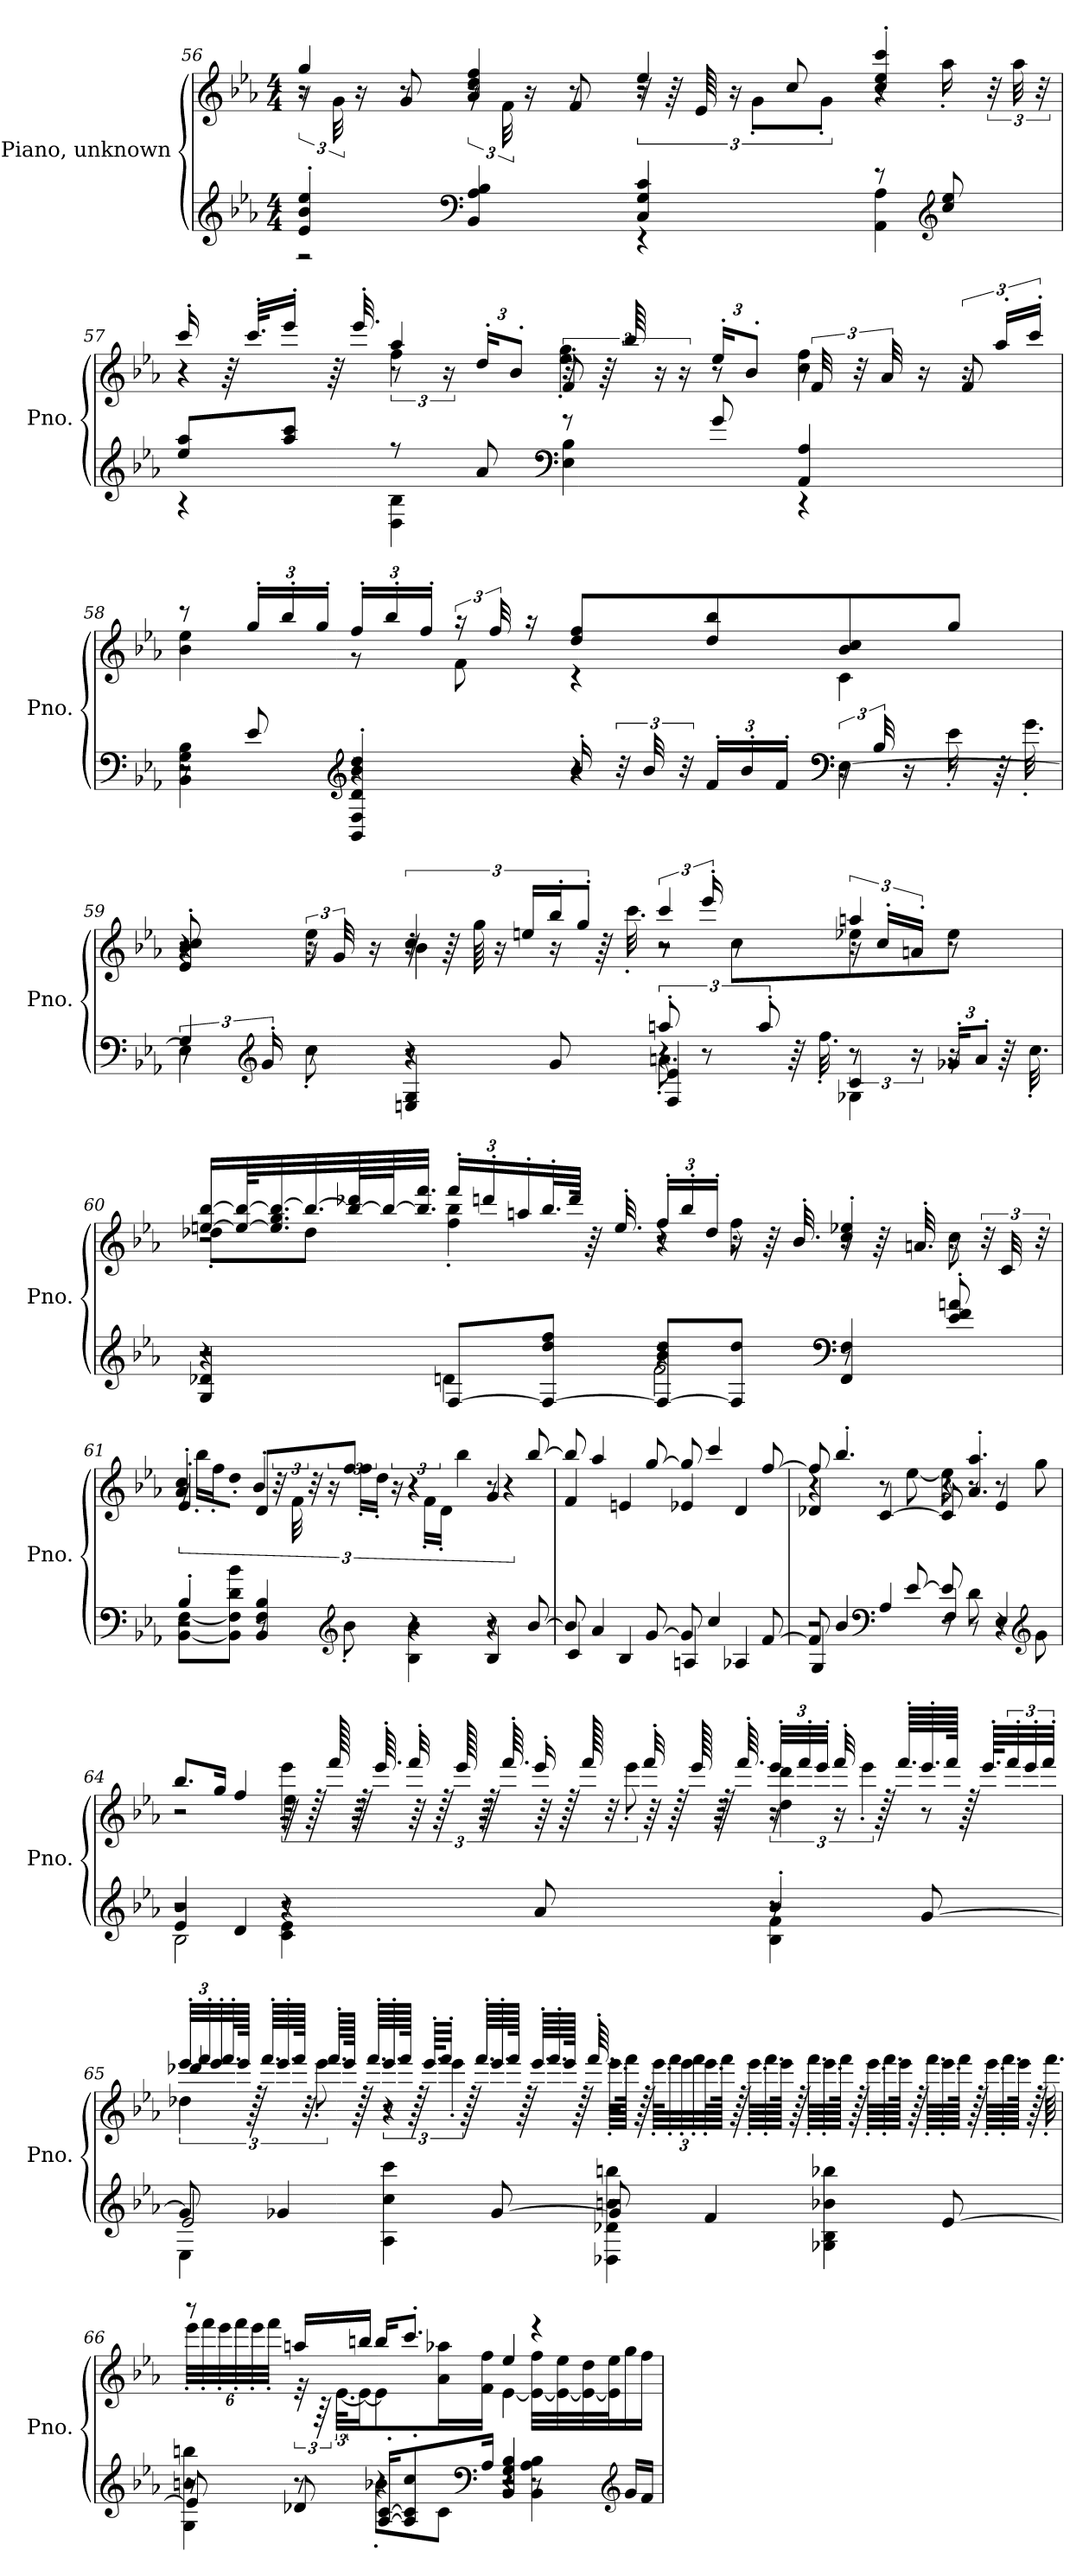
**kern	**kern
*part1	*part1
*staff2	*staff1
*I"Piano, unknown	*
*I'Pno.	*
*clefG2	*clefG2
*k[b-e-a-]	*k[b-e-a-]
*M4/4	*M4/4
=56	=56
*^	*^
*	*	*	*^
4e-/' 4b-/' 4ee-/'	2r	4gg/	24r	8r
.	.	.	48g\	.
.	.	.	16r	.
.	.	.	8r	8g/
*clefF4	*	*	*	*
4BB-/ 4A-/ 4B-/	.	4a-/ 4dd/ 4ff/	24r	8r
.	.	.	48f\	.
.	.	.	16r	.
.	.	.	8r	8f/
4C/ 4G/ 4c/	4r	4ee-/	12r	32r
.	.	.	.	64r
.	.	.	.	64e-/
.	.	.	.	16r
.	.	.	12g'\L	.
.	.	.	.	8cc/
.	.	.	12g'\J	.
8r	4AA-\ 4A-\	4r	8r	4cc/' 4ee-/' 4ccc/'
*clefG2	*	*	*	*
8cc/ 8ee-/	.	.	16aa-'\	.
.	.	.	48r	.
.	.	.	48aa-\	.
.	.	.	48r	.
!!LO:LB:g=z	!!	!!
=57	=57	=57	=57	=57
8ee-/ 8aa-/L	4r	16ccc'/	4r	4r
.	.	64r	.	.
.	.	32.ccc'/KLL	.	.
8aa-/ 8ccc/J	.	16eee-'/JJ	.	.
.	.	64r	.	.
.	.	32.eee-'/	.	.
8r	4D\ 4B-\	12r	4ff\	4aa-/
.	.	24r	.	.
8a-/	.	24dd'/KL	.	.
.	.	12b-'/J	.	.
*clefF4	*	*	*	*
8r	4E-\ 4B-\	12f'/	4ee-\' 4gg\'	32r
.	.	.	.	64r
.	.	.	.	64bb-/
.	.	.	.	16r
.	.	24r	.	.
8g/	.	24ee-'/KL	.	8r
.	.	12b-'/J	.	.
4AA-/ 4A-/	4r	8r	4cc\ 4ff\	48f/
.	.	.	.	48r
.	.	.	.	48a-/
.	.	.	.	16r
.	.	24r	.	8f/
.	.	24aa-'/LL	.	.
.	.	24ccc'/JJ	.	.
*	*	*	*v	*v
!!LO:PB:g=z
=58	=58	=58	=58
*	*^	*	*
8r	4BB-\ 4G\ 4B-\	2r	8r	4b-\ 4ee-\
*	*	*	*Xbrackettup	*
8e-/	.	.	24gg'/LL	.
.	.	.	24bb-'/	.
.	.	.	24gg'/JJ	.
*clefG2	*	*	*	*
4BB-/' 4F/' 4d/' 4b-/' 4dd/'	4r	.	24ff'/LL	8r
.	.	.	24bb-'/	.
.	.	.	24ff'/JJ	.
*	*	*	*brackettup	*
.	.	.	24r	8f\
.	.	.	48ff/	.
.	.	.	16r	.
16b-'/	4r	4r	8dd/ 8ff/L	4r
48r	.	.	.	.
48b-/	.	.	.	.
48r	.	.	.	.
*Xbrackettup	*	*	*	*
24f'/LL	.	.	8dd/ 8bb-/	.
24b-'/	.	.	.	.
24f'/JJ	.	.	.	.
*clefF4	*	*	*	*
*brackettup	*	*	*	*
24r	8r	[4E-\	8b-/ 8cc/	4c\
48B-/	.	.	.	.
16r	.	.	.	.
8r	16e-'\	.	8gg/J	.
.	64r	.	.	.
.	32.g'\	.	.	.
!!LO:LB:g=z
=59	=59	=59	=59	=59
*	*	*^	*^	*^
12r	8r	4G/	4E-\]	4r	8r	8e-/' 8b-/' 8cc/'	4r
*clefG2	*	*	*	*	*	*	*
24g'/	.	.	.	.	.	.	.
8r	8cc'\	.	.	.	8ee-\	24r	.
.	.	.	.	.	.	48g/	.
.	.	.	.	.	.	16r	.
8r	4r	4En/ 4G/	4r	4cc/	32r	12r	4b-\
.	.	.	.	.	64r	.	.
.	.	.	.	.	64gg\	.	.
.	.	.	.	.	16r	.	.
.	.	.	.	.	.	24een/LL	.
8g/	.	.	.	.	16r	24bb-'/J	.
.	.	.	.	.	.	12gg'/J	.
.	.	.	.	.	64r	.	.
.	.	.	.	.	32.ccc'\	.	.
12aan'/	8.an'\	4F/ 4e-/	4r	4ccc/	8r	12r	2r
12r	.	.	.	.	.	24eee-'/	.
.	.	.	.	.	8cc\L	8r	.
12aa'/	.	.	.	.	.	.	.
.	64r	.	.	.	.	.	.
.	32.ff'\	.	.	.	.	.	.
12r	8r	4c/	4G-X\	4aan/	8ee-X\	24r	.
.	.	.	.	.	.	24cc'/LL	.
24r	.	.	.	.	.	24an'/JJ	.
24g-X'/KL	16r	.	.	.	8ee-\J	8r	.
12a'/J	.	.	.	.	.	.	.
.	64r	.	.	.	.	.	.
.	32.cc'\	.	.	.	.	.	.
*	*	*v	*v	*	*	*	*
*	*	*	*	*	*v	*v
!!LO:LB:g=z
=60	=60	=60	=60	=60	=60
4G/ 4d-X/	4r	2r	[16een/ [16bb-/LL	8dd-X'\L	2r
.	.	.	64ee/_ 64bb-/_KL	.	.
.	.	.	32.ee/] 32.gg/ 32.bb-/_	.	.
.	.	.	32.bb-/_	8dd-\J	.
.	.	.	64bb-/_ 64ddd-X/L	.	.
.	.	.	64bb-/J_	.	.
.	.	.	32.bb-/] 32.fff/JJJ	.	.
*	*	*	*Xbrackettup	*	*
[8F/L	4dn\	.	24fff'/LL	4ff\' 4bb-\'	.
.	.	.	24dddn'/	.	.
.	.	.	24aan'/	.	.
8F/_ 8dd/ 8ff/J	.	.	32.bb-'/L	.	.
.	.	.	64ddd/JJJk	.	.
.	.	.	64r	.	.
.	.	.	32.ee'/	.	.
8F/_ 8b-/ 8dd/L	2f\	4r	24ff'/LL	8r	4r
.	.	.	24bb-'/	.	.
.	.	.	24dd-'/JJ	.	.
8F/] 8dd/J	.	.	16r	8ff\	.
.	.	.	64r	.	.
.	.	.	32.b-'/	.	.
*clefF4	*	*	*	*	*
8r	.	4FF/ 4F/	16r	8r	4cc/' 4ee-X/'
.	.	.	64r	.	.
.	.	.	32.an'/	.	.
8e-/' 8f/' 8an/'	.	.	16r	8cc\	.
*	*	*	*brackettup	*	*
.	.	.	48r	.	.
.	.	.	48c/	.	.
.	.	.	48r	.	.
!!LO:LB:g=z	!!	!!
=61	=61	=61	=61	=61	=61
2r	[8BB-\ [8F\L	4B-'/	4e-'/	24r	4a-/' 4cc/'
.	.	.	.	24bb-'\LL	.
.	.	.	.	24ff'\	.
.	8BB-\] 8F\] 8d\ 8b-\J	.	.	16dd'\JJ	.
.	.	.	.	48r	.
.	.	.	.	48f\	.
.	.	.	.	48r	.
.	8r	4BB-/ 4F/ 4B-/	8d/L	24r	4b-'/
.	.	.	.	24ff'\LL	.
.	.	.	.	24dd'\JJ	.
*clefG2	*	*	*	*	*
.	8b-'\	.	8ff/J	24r	.
.	.	.	.	24f'\LL	.
.	.	.	.	24d'\JJ	.
4r	4B-\ 4b-\	4r	4r	4bb-\	4r
8r	4r	4B-/	8r	4r	4g/
[8b-/	.	.	[8bb-/	.	.
*	*v	*v	*	*	*
*	*	*	*v	*v
=62	=62	=62	=62
8b-/]	4c/	8bb-/]	4f/
4a-/	.	4aa-/	.
.	4B-/	.	4en/
[8g/	.	[8gg/	.
8g/]	4An/	8gg/]	4e-X/
4cc/	.	4ccc/	.
.	4A-X/	.	4d/
[8f/	.	[8ff/	.
!!LO:LB:g=z
=63	=63	=63	=63
*	*^	*	*^
8f/]	2r	4G/	8ff/]	4r	4d-X/
4b-/	.	.	4.bb-'/	.	.
*clefF4	*	*	*	*	*
.	.	4A-/	.	8r	[4c/
[8e-/	.	.	.	[8ee-\	.
8e-/]	8r	4F/	4r	8ee-\]	8c/]
8r	8d\	.	.	8r	4.a-/' 4.aa-/'
4r	8r	4E-/	4e-/	8r	.
*clefG2	*	*	*	*	*
.	8g\	.	.	8gg\	.
!!LO:LB:g=z
=64	=64	=64	=64	=64	=64
*	*	*	*	*	*^
2r	2B-\	4e-/ 4b-/	2r	2r	8.bb-/L	2r
.	.	.	.	.	16gg/Jk	.
.	.	4d/	.	.	4ff/	.
4r	4c\ 4e-\	8r	64r	6eee-'\	32r	4ee-\
.	.	.	128r	.	.	.
.	.	.	128fff/	.	.	.
.	.	.	32r	.	128r	.
.	.	.	.	.	64.eee-'/	.
.	.	.	32fff'/	.	64r	.
.	.	.	.	.	128r	.
.	.	.	.	.	128eee-/	.
.	.	.	128r	.	32r	.
.	.	.	64.fff'/	.	.	.
.	.	8a-/	64r	.	16eee-'/	.
.	.	.	128r	.	.	.
.	.	.	128fff/	.	.	.
.	.	.	32r	.	.	.
.	.	.	.	12eee-'\	.	.
.	.	.	32fff'/	.	64r	.
.	.	.	.	.	128r	.
.	.	.	.	.	128eee-/	.
.	.	.	128r	.	32r	.
.	.	.	64.fff'/	.	.	.
*	*	*	*	*	*Xbrackettup	*
8r	4B-\ 4f\	4b-'/	16r	12r	48eee-'/LLL	4dd\ 4ddd\
.	.	.	.	.	48fff'/	.
.	.	.	.	.	48eee-'/JJJ	.
.	.	.	32fff'/	.	16r	.
.	.	.	.	6eee-'\	.	.
.	.	.	128r	.	.	.
.	.	.	64.fff'/LLLL	.	.	.
[8g/	.	.	64.eee-'/	.	8r	.
.	.	.	128fff/JJJJk	.	.	.
.	.	.	128r	.	.	.
.	.	.	64.eee-'/KLLL	.	.	.
.	.	.	48fff'/	.	.	.
.	.	.	48eee-'/	.	.	.
.	.	.	48fff'/JJJ	.	.	.
*	*	*	*	*v	*v	*v
!!LO:PB:g=z
=65	=65	=65	=65	=65
*	*	*	*	*brackettup
*	*	*	*	*^
8g/]	4E-\	2e-/	48eee-'/LLL	6dd-X\	4ddd-X/
.	.	.	48fff'/	.	.
.	.	.	48eee-'/	.	.
.	.	.	64.fff'/L	.	.
.	.	.	128eee-/JJJJk	.	.
.	.	.	128r	.	.
.	.	.	64.fff'/LLLL	.	.
4g-X/	.	.	64.eee-'/	.	.
.	.	.	128fff/JJJJk	.	.
.	.	.	32r	.	.
.	.	.	.	12eee-'\	.
.	.	.	64.fff'/LLLL	.	.
.	.	.	128eee-/JJJJk	.	.
.	.	.	128r	.	.
.	.	.	64.fff'/LLLL	.	.
.	4A-\ 4cc\ 4ccc\	.	64.eee-'/	12r	4r
.	.	.	128fff/JJJJk	.	.
.	.	.	128r	.	.
.	.	.	64.eee-'/KLLL	.	.
.	.	.	32fff'/JJJ	.	.
.	.	.	.	6eee-'\	.
.	.	.	128r	.	.
.	.	.	64.fff'/LLLL	.	.
[8g-/	.	.	64.eee-'/	.	.
.	.	.	128fff/JJJJk	.	.
.	.	.	128r	.	.
.	.	.	64.eee-'/LLLL	.	.
.	.	.	64.fff'/	.	.
.	.	.	128eee-/JJJJk	.	.
.	.	.	128r	.	.
.	.	.	64.fff'/	.	.
8g-/]	4D-X\ 4d-X\ 4bn\ 4bbn\	2r	2r	64.eee-'\LLLL	2r
.	.	.	.	128fff\JJJJk	.
.	.	.	.	128r	.
.	.	.	.	64.eee-'\KLLL	.
*	*	*	*	*Xbrackettup	*
.	.	.	.	48fff'\	.
.	.	.	.	48eee-'\	.
.	.	.	.	48fff'\	.
4f/	.	.	.	64.eee-'\L	.
.	.	.	.	128fff\JJJJk	.
.	.	.	.	128r	.
.	.	.	.	64.eee-'\LLLL	.
.	.	.	.	64.fff'\	.
.	.	.	.	128eee-\JJJJk	.
.	.	.	.	128r	.
.	.	.	.	64.fff'\LLLL	.
.	4G-X\ 4B-\ 4b-X\ 4bb-X\	.	.	64.eee-'\	.
.	.	.	.	128fff\JJJJk	.
.	.	.	.	128r	.
.	.	.	.	64.eee-'\LLLL	.
.	.	.	.	64.fff'\	.
.	.	.	.	128eee-\JJJJk	.
.	.	.	.	128r	.
.	.	.	.	64.fff'\LLLL	.
[8e-/	.	.	.	64.eee-'\	.
.	.	.	.	128fff\JJJJk	.
.	.	.	.	128r	.
.	.	.	.	64.eee-'\LLLL	.
.	.	.	.	64.fff'\	.
.	.	.	.	128eee-\JJJJk	.
.	.	.	.	128r	.
.	.	.	.	64.fff'\	.
*	*	*	*	*v	*v
!!LO:LB:g=z
=66	=66	=66	=66	=66
8e-/]	4G\ 4bn\ 4bbn\	8r	8r	48eee-'\LLL
.	.	.	.	48fff'\
.	.	.	.	48eee-'\
.	.	.	.	48fff'\
.	.	.	.	48eee-'\
.	.	.	.	48fff'\JJJ
*	*	*	*	*brackettup
8r	.	8d-X/	16aan/LL	48r
.	.	.	.	96r
.	.	.	.	[48.e-\KLL
.	.	.	16bbn/JJ	16e-\J_
4r	8b-X'\L	[16A-/' [16c/'KL	16bb/KL	8e-\]
.	.	8A-/]' 8c/]' 8cc/'	8.ccc'/J	.
.	8c\J	.	.	16a-\ 16aa-X\L
*clefF4	*	*	*	*
.	.	16A-/Jk	.	16f\ 16ff\JJ
2r	4r	4BB-/ 4G/ 4B-/	4ee-/	[4e-\
.	4BB-\ 4A-\ 4B-\	8r	4r	32e-\_ 32ff\LLL
.	.	.	.	32e-\_ 32ee-\
.	.	.	.	32e-\_ 32dd\
.	.	.	.	32e-\] 32ee-\J
*clefG2	*	*	*	*
.	.	16g/LL	.	16gg\
.	.	16f/JJ	.	16ff\JJ
*v	*v	*v	*	*
*	*v	*v
=	=
*-	*-
